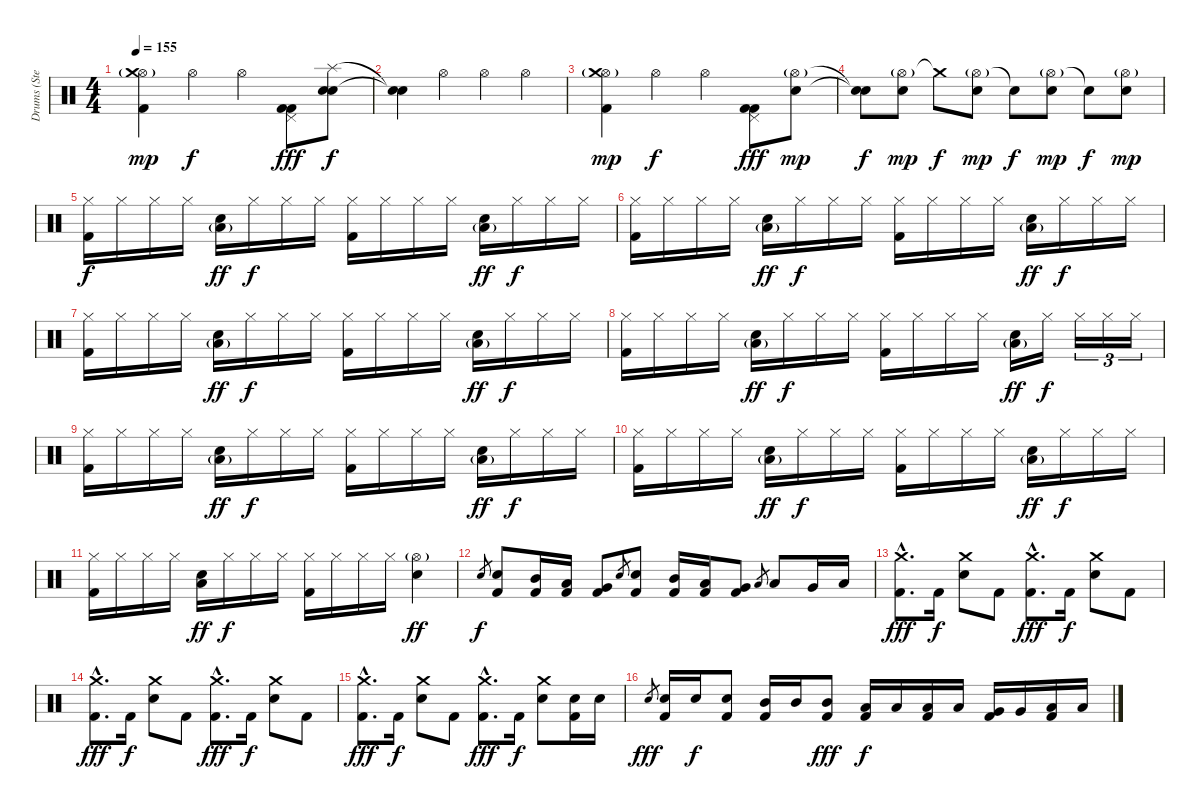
\track ("Drums (SteveO 32)" "Drums (Ste") {instrument percussion}
\staff {score}
\articulation defaults
\ts (4 4)
\tempo 155
\clef neutral
\ks c
("Hi-Hat (open)" "Crash medium (hit)"{g} "Kick (hit) 2").4{dy mp} "Hi-Hat (open)".4{dy f} "Hi-Hat (open)".4 ("Pedal Hi-Hat (hit)" "Kick (hit) 2" "Kick (hit) 2").8{dy fff} ("Splash (hit)" "Electric Snare (hit)" "Electric Snare (hit)").8{dy f} |
("Snare (hit)"{t} "Snare (hit)"{t}).4 "Hi-Hat (open)".4 "Hi-Hat (open)".4 "Hi-Hat (open)".4 |
("Hi-Hat (open)" "Crash medium (hit)"{g} "Kick (hit) 2").4{dy mp} "Hi-Hat (open)".4{dy f} "Hi-Hat (open)".4 ("Pedal Hi-Hat (hit)" "Kick (hit) 2" "Kick (hit) 2").8{dy fff} ("Hi-Hat (open)"{g} "Electric Snare (hit)").8{dy mp} |
("Snare (hit)"{t} "Snare (hit)"{t}).8{dy f} ("Hi-Hat (open)"{g} "Electric Snare (hit)").8{dy mp} "Crash medium (hit)"{t}.8{dy f} ("Hi-Hat (open)"{g} "Electric Snare (hit)").8{dy mp} "Snare (hit)"{t}.8{dy f} ("Hi-Hat (open)"{g} "Electric Snare (hit)").8{dy mp} "Snare (hit)"{t}.8{dy f} ("Hi-Hat (open)"{g} "Electric Snare (hit)").8{dy mp} |
("Hi-Hat (closed)" "Kick (hit) 2").16{dy f} "Hi-Hat (closed)".16 "Hi-Hat (closed)".16 "Hi-Hat (closed)".16 ("Low Tom (hit)"{g} "Electric Snare (hit)").16{dy ff} "Hi-Hat (closed)".16{dy f} "Hi-Hat (closed)".16 "Hi-Hat (closed)".16 ("Hi-Hat (closed)" "Kick (hit) 2").16 "Hi-Hat (closed)".16 "Hi-Hat (closed)".16 "Hi-Hat (closed)".16 ("Low Tom (hit)"{g} "Electric Snare (hit)").16{dy ff} "Hi-Hat (closed)".16{dy f} "Hi-Hat (closed)".16 "Hi-Hat (closed)".16 |
("Hi-Hat (closed)" "Kick (hit) 2").16 "Hi-Hat (closed)".16 "Hi-Hat (closed)".16 "Hi-Hat (closed)".16 ("Low Tom (hit)"{g} "Electric Snare (hit)").16{dy ff} "Hi-Hat (closed)".16{dy f} "Hi-Hat (closed)".16 "Hi-Hat (closed)".16 ("Hi-Hat (closed)" "Kick (hit) 2").16 "Hi-Hat (closed)".16 "Hi-Hat (closed)".16 "Hi-Hat (closed)".16 ("Low Tom (hit)"{g} "Electric Snare (hit)").16{dy ff} "Hi-Hat (closed)".16{dy f} "Hi-Hat (closed)".16 "Hi-Hat (closed)".16 |
("Hi-Hat (closed)" "Kick (hit) 2").16 "Hi-Hat (closed)".16 "Hi-Hat (closed)".16 "Hi-Hat (closed)".16 ("Low Tom (hit)"{g} "Electric Snare (hit)").16{dy ff} "Hi-Hat (closed)".16{dy f} "Hi-Hat (closed)".16 "Hi-Hat (closed)".16 ("Hi-Hat (closed)" "Kick (hit) 2").16 "Hi-Hat (closed)".16 "Hi-Hat (closed)".16 "Hi-Hat (closed)".16 ("Low Tom (hit)"{g} "Electric Snare (hit)").16{dy ff} "Hi-Hat (closed)".16{dy f} "Hi-Hat (closed)".16 "Hi-Hat (closed)".16 |
("Hi-Hat (closed)" "Kick (hit) 2").16 "Hi-Hat (closed)".16 "Hi-Hat (closed)".16 "Hi-Hat (closed)".16 ("Low Tom (hit)"{g} "Electric Snare (hit)").16{dy ff} "Hi-Hat (closed)".16{dy f} "Hi-Hat (closed)".16 "Hi-Hat (closed)".16 ("Hi-Hat (closed)" "Kick (hit) 2").16 "Hi-Hat (closed)".16 "Hi-Hat (closed)".16 "Hi-Hat (closed)".16 ("Low Tom (hit)"{g} "Electric Snare (hit)").16{dy ff} "Hi-Hat (closed)".16{dy f} "Hi-Hat (closed)".16{tu (3 2)} "Hi-Hat (closed)".16{tu (3 2)} "Hi-Hat (closed)".16{tu (3 2)} |
("Hi-Hat (closed)" "Kick (hit) 2").16 "Hi-Hat (closed)".16 "Hi-Hat (closed)".16 "Hi-Hat (closed)".16 ("Low Tom (hit)"{g} "Electric Snare (hit)").16{dy ff} "Hi-Hat (closed)".16{dy f} "Hi-Hat (closed)".16 "Hi-Hat (closed)".16 ("Hi-Hat (closed)" "Kick (hit) 2").16 "Hi-Hat (closed)".16 "Hi-Hat (closed)".16 "Hi-Hat (closed)".16 ("Low Tom (hit)"{g} "Electric Snare (hit)").16{dy ff} "Hi-Hat (closed)".16{dy f} "Hi-Hat (closed)".16 "Hi-Hat (closed)".16 |
("Hi-Hat (closed)" "Kick (hit) 2").16 "Hi-Hat (closed)".16 "Hi-Hat (closed)".16 "Hi-Hat (closed)".16 ("Low Tom (hit)"{g} "Electric Snare (hit)").16{dy ff} "Hi-Hat (closed)".16{dy f} "Hi-Hat (closed)".16 "Hi-Hat (closed)".16 ("Hi-Hat (closed)" "Kick (hit) 2").16 "Hi-Hat (closed)".16 "Hi-Hat (closed)".16 "Hi-Hat (closed)".16 ("Low Tom (hit)"{g} "Electric Snare (hit)").16{dy ff} "Hi-Hat (closed)".16{dy f} "Hi-Hat (closed)".16 "Hi-Hat (closed)".16 |
("Hi-Hat (closed)" "Kick (hit) 2").16 "Hi-Hat (closed)".16 "Hi-Hat (closed)".16 "Hi-Hat (closed)".16 ("Low Tom (hit)" "Electric Snare (hit)").16{dy ff} "Hi-Hat (closed)".16{dy f} "Hi-Hat (closed)".16 "Hi-Hat (closed)".16 ("Hi-Hat (closed)" "Kick (hit) 2").16 "Hi-Hat (closed)".16 "Hi-Hat (closed)".16 "Hi-Hat (closed)".16 ("Hi-Hat (open)"{g} "Electric Snare (hit)").4{dy ff} |
"Electric Snare (hit)".8{gr dy f} ("Electric Snare (hit)" "Kick (hit) 2").8 ("Mid Tom (hit)" "Kick (hit) 2").16 ("Low Tom (hit)" "Kick (hit) 2").16 ("Very Low Tom (hit)" "Kick (hit) 2").8 "Electric Snare (hit)".8{gr} ("Electric Snare (hit)" "Kick (hit) 2").8 ("Mid Tom (hit)" "Kick (hit) 2").16 ("Low Tom (hit)" "Kick (hit) 2").16 ("Very Low Tom (hit)" "Kick (hit) 2").8 "Low Tom (hit)".8{gr} "Low Tom (hit)".8 "Very Low Tom (hit)".16 "Low Floor Tom (hit)".16 |
("Crash medium (hit)"{hac} "Kick (hit) 2"{hac}).8{d dy fff} "Kick (hit) 2".16{dy f} ("Crash medium (hit)" "Electric Snare (hit)").8 "Kick (hit) 2".8 ("Crash medium (hit)"{hac} "Kick (hit) 2"{hac}).8{d dy fff} "Kick (hit) 2".16{dy f} ("Crash medium (hit)" "Electric Snare (hit)").8 "Kick (hit) 2".8 |
("Crash medium (hit)"{hac} "Kick (hit) 2"{hac}).8{d dy fff} "Kick (hit) 2".16{dy f} ("Crash medium (hit)" "Electric Snare (hit)").8 "Kick (hit) 2".8 ("Crash medium (hit)"{hac} "Kick (hit) 2"{hac}).8{d dy fff} "Kick (hit) 2".16{dy f} ("Crash medium (hit)" "Electric Snare (hit)").8 "Kick (hit) 2".8 |
("Crash medium (hit)"{hac} "Kick (hit) 2"{hac}).8{d dy fff} "Kick (hit) 2".16{dy f} ("Crash medium (hit)" "Electric Snare (hit)").8 "Kick (hit) 2".8 ("Crash medium (hit)"{hac} "Kick (hit) 2"{hac}).8{d dy fff} "Kick (hit) 2".16{dy f} ("Crash medium (hit)" "Electric Snare (hit)").8 ("Electric Snare (hit)" "Kick (hit) 2").16 "Electric Snare (hit)".16 |
"Electric Snare (hit)".8{gr dy fff} ("Electric Snare (hit)" "Kick (hit) 2").16 "Electric Snare (hit)".16{dy f} ("Electric Snare (hit)" "Kick (hit) 2").8 ("Mid Tom (hit)" "Kick (hit) 2").16 "Mid Tom (hit)".16 ("Mid Tom (hit)" "Kick (hit) 2").8{dy fff} ("Low Tom (hit)" "Kick (hit) 2").16{dy f} "Low Tom (hit)".16 ("Low Tom (hit)" "Kick (hit) 2").16 "Low Tom (hit)".16 ("Very Low Tom (hit)" "Kick (hit) 2").16 "Very Low Tom (hit)".16 ("Low Floor Tom (hit)" "Kick (hit) 2").16 "Low Floor Tom (hit)".16
